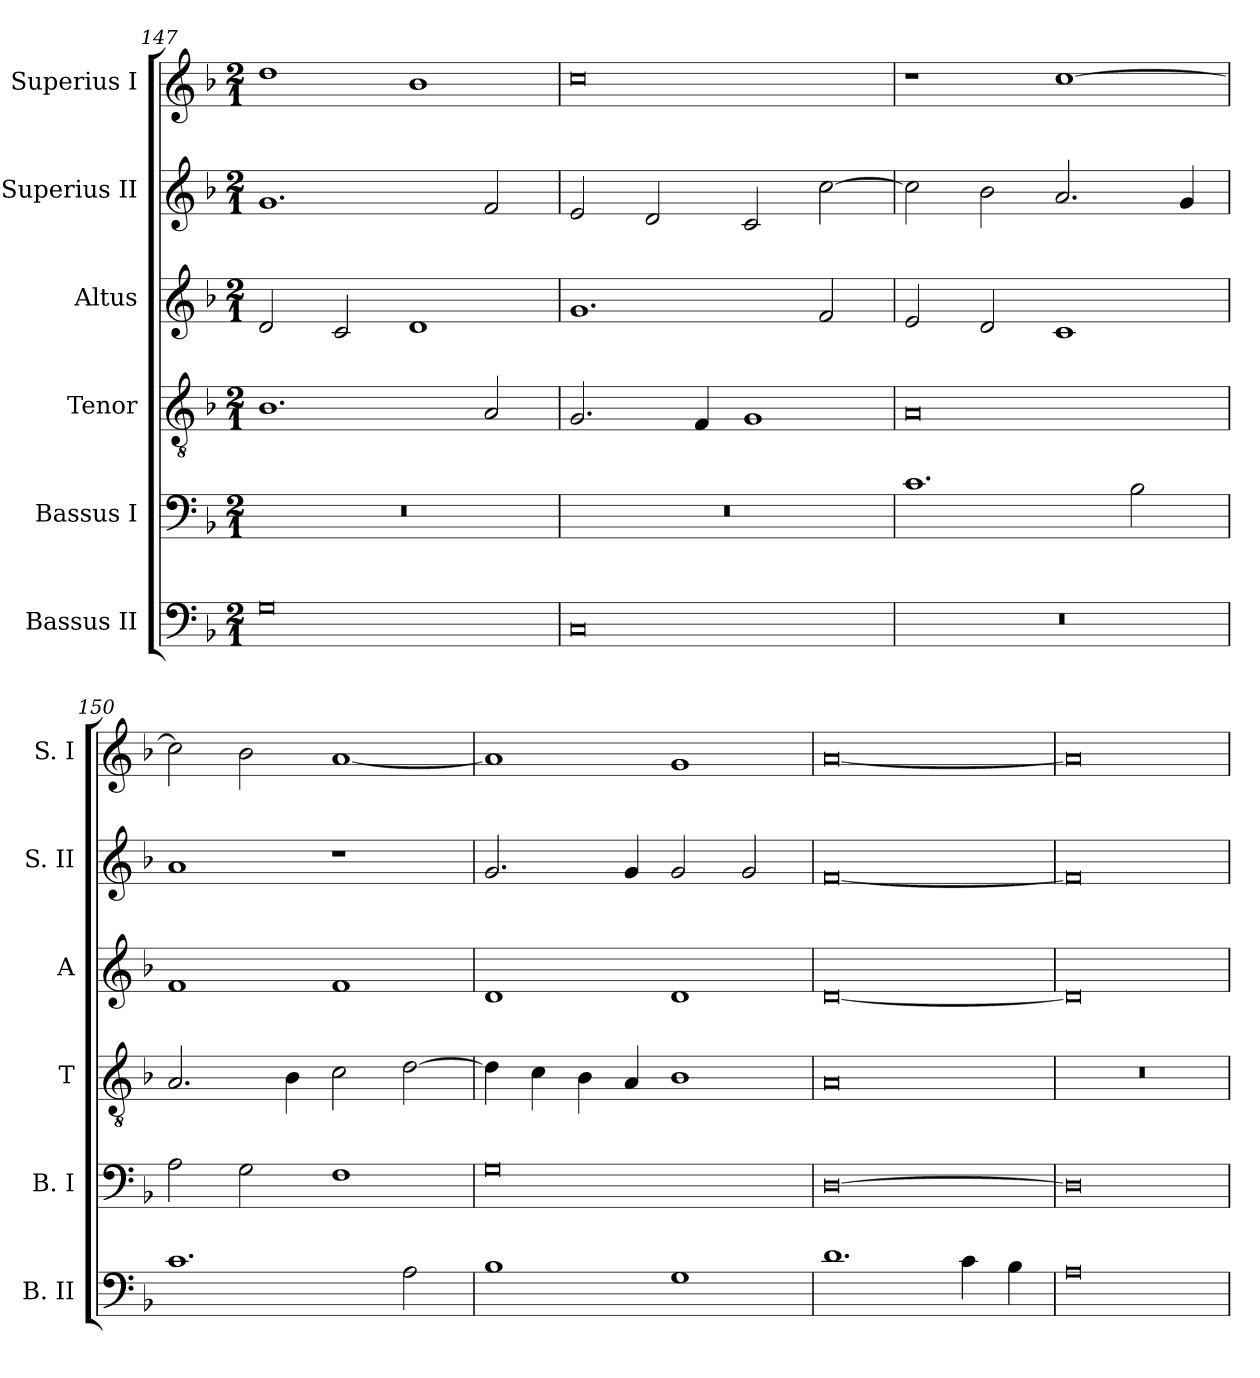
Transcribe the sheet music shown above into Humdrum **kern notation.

**kern	**kern	**kern	**kern	**kern	**kern
*part6	*part5	*part4	*part3	*part2	*part1
*staff6	*staff5	*staff4	*staff3	*staff2	*staff1
*I"Bassus II	*I"Bassus I	*I"Tenor	*I"Altus	*I"Superius II	*I"Superius I
*I'B. II	*I'B. I	*I'T	*I'A	*I'S. II	*I'S. I
*clefF4	*clefF4	*clefGv2	*clefG2	*clefG2	*clefG2
*k[b-]	*k[b-]	*k[b-]	*k[b-]	*k[b-]	*k[b-]
*F:	*F:	*F:	*F:	*F:	*F:
*M2/1	*M2/1	*M2/1	*M2/1	*M2/1	*M2/1
=147	=147	=147	=147	=147	=147
0G	0r	1.B-	2d	1.g	1dd
.	.	.	2c	.	.
.	.	.	1d	.	1b-
.	.	2A	.	2f	.
=148	=148	=148	=148	=148	=148
0C	0r	2.G	1.g	2e	0cc
.	.	.	.	2d	.
.	.	4F	.	.	.
.	.	1G	.	2c	.
.	.	.	2f	[2cc	.
=149	=149	=149	=149	=149	=149
0r	1.c	0A	2e	2cc]	1r
.	.	.	2d	2b-	.
.	.	.	1c	2.a	[1cc
.	2B-	.	.	.	.
.	.	.	.	4g	.
=150	=150	=150	=150	=150	=150
1.c	2A	2.A	1f	1a	2cc]
.	2G	.	.	.	2b-
.	.	4B-	.	.	.
.	1F	2c	1f	1r	[1a
2A	.	[2d	.	.	.
=151	=151	=151	=151	=151	=151
1B-	0G	4d]	1d	2.g	1a]
.	.	4c	.	.	.
.	.	4B-	.	.	.
.	.	4A	.	4g	.
1G	.	1B-	1d	2g	1g
.	.	.	.	2g	.
=152	=152	=152	=152	=152	=152
1.d	[0D	0A	[0d	[0f	[0a
4c	.	.	.	.	.
4B-	.	.	.	.	.
=153	=153	=153	=153	=153	=153
0A	0D]	0r	0d]	0f]	0a]
=	=	=	=	=	=
*-	*-	*-	*-	*-	*-
